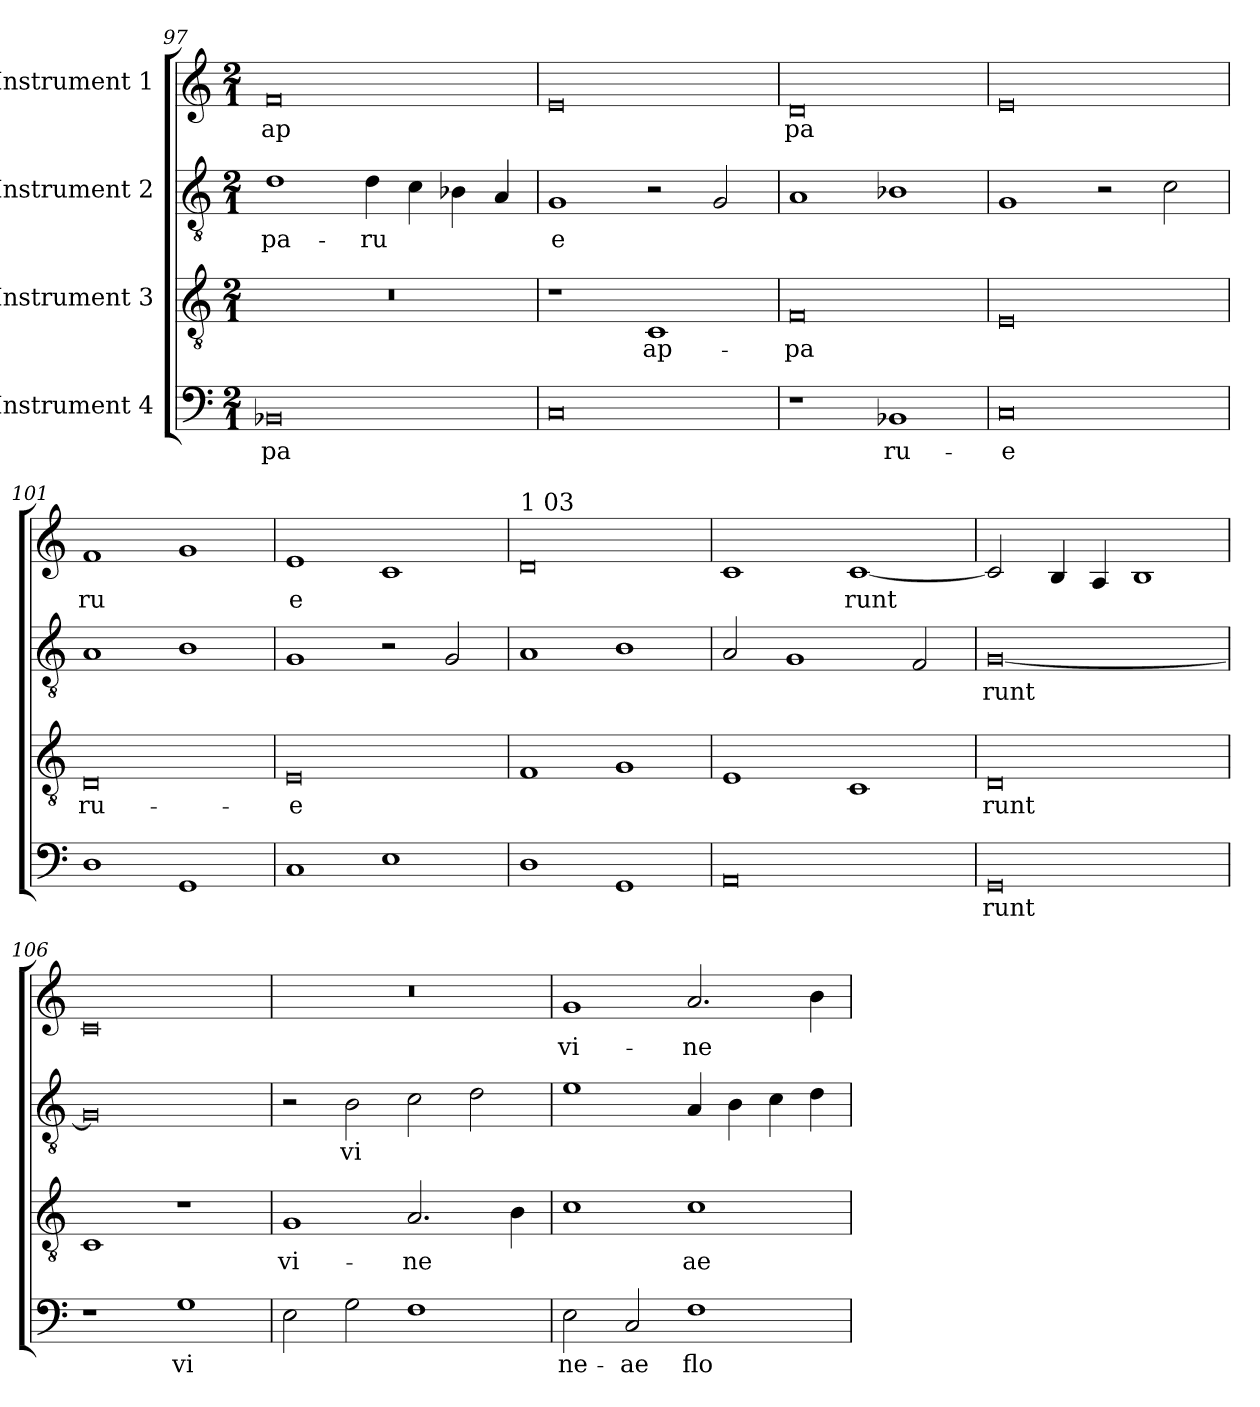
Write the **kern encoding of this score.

**kern	**text	**kern	**text	**kern	**text	**kern	**text
*part4	*part4	*part3	*part3	*part2	*part2	*part1	*part1
*staff4	*staff4	*staff3	*staff3	*staff2	*staff2	*staff1	*staff1
*I"Instrument 4	*	*I"Instrument 3	*	*I"Instrument 2	*	*I"Instrument 1	*
!!LO:PB:g=z
*clefF4	*	*clefGv2	*	*clefGv2	*	*clefG2	*
*k[]	*	*k[]	*	*k[]	*	*k[]	*
*C:	*	*C:	*	*C:	*	*C:	*
*M2/1	*	*M2/1	*	*M2/1	*	*M2/1	*
=97	=97	=97	=97	=97	=97	=97	=97
!	!LO:LY:b:cj	!	!	!	!LO:LY:b:cj	!	!LO:LY:b:cj
0BB-X	-pa-	0r	.	1d	-pa-	0f	-ap-
!	!	!	!	!	!LO:LY:b:cj	!	!
.	.	.	.	4d\	-ru-	.	.
!	!	!	!	!	!LO:LY:b:cj	!	!
.	.	.	.	4c\	--	.	.
!	!	!	!	!	!LO:LY:b:cj	!	!
.	.	.	.	4B-X\	--	.	.
!	!	!	!	!	!LO:LY:b:cj	!	!
.	.	.	.	4A/	--	.	.
=98	=98	=98	=98	=98	=98	=98	=98
!	!LO:LY:b:cj	!	!	!	!LO:LY:b:cj	!	!LO:LY:b:cj
0C	--	1r	.	1G	-e-	0e	--
!	!	!	!LO:LY:b:cj	!	!	!	!
.	.	1C	ap-	2r	.	.	.
!	!	!	!	!	!LO:LY:b:cj	!	!
.	.	.	.	2G/	--	.	.
=99	=99	=99	=99	=99	=99	=99	=99
!	!	!	!LO:LY:b:cj	!	!LO:LY:b:cj	!	!LO:LY:b:cj
1r	.	0F	-pa-	1A	--	0d	-pa-
!	!LO:LY:b:cj	!	!	!	!LO:LY:b:cj	!	!
1BB-X	-ru-	.	.	1B-X	--	.	.
=100	=100	=100	=100	=100	=100	=100	=100
!	!LO:LY:b:cj	!	!LO:LY:b:cj	!	!LO:LY:b:cj	!	!LO:LY:b:cj
0C	-e-	0E	--	1G	--	0e	--
.	.	.	.	2r	.	.	.
!	!	!	!	!	!LO:LY:b:cj	!	!
.	.	.	.	2c\	--	.	.
=101	=101	=101	=101	=101	=101	=101	=101
!	!LO:LY:b:cj	!	!LO:LY:b:cj	!	!LO:LY:b:cj	!	!LO:LY:b:cj
1D	--	0D	-ru-	1A	--	1f	-ru-
!	!LO:LY:b:cj	!	!	!	!LO:LY:b:cj	!	!LO:LY:b:cj
1GG	--	.	.	1B	--	1g	--
=102	=102	=102	=102	=102	=102	=102	=102
!	!LO:LY:b:cj	!	!LO:LY:b:cj	!	!LO:LY:b:cj	!	!LO:LY:b:cj
1C	--	0E	-e-	1G	--	1e	-e-
!	!LO:LY:b:cj	!	!	!	!	!	!LO:LY:b:cj
1E	--	.	.	2r	.	1c	--
!	!	!	!	!	!LO:LY:b:cj	!	!
.	.	.	.	2G/	--	.	.
!!LO:LB:g=z
=103	=103	=103	=103	=103	=103	=103	=103
!	!	!	!	!	!	!LO:TX:a:t=1 03	!
!	!LO:LY:b:cj	!	!LO:LY:b:cj	!	!LO:LY:b:cj	!	!LO:LY:b:cj
1D	--	1F	--	1A	--	0d	--
!	!LO:LY:b:cj	!	!LO:LY:b:cj	!	!LO:LY:b:cj	!	!
1GG	--	1G	--	1B	--	.	.
=104	=104	=104	=104	=104	=104	=104	=104
!	!LO:LY:b:cj	!	!LO:LY:b:cj	!	!LO:LY:b:cj	!	!LO:LY:b:cj
0AA	--	1E	--	2A/	--	1c	--
!	!	!	!	!	!LO:LY:b:cj	!	!
.	.	.	.	1G	--	.	.
!	!	!	!LO:LY:b:cj	!	!	!	!LO:LY:b:cj
.	.	1C	--	.	.	[<1c	-runt-
!	!	!	!	!	!LO:LY:b:cj	!	!
.	.	.	.	2F/	--	.	.
=105	=105	=105	=105	=105	=105	=105	=105
!	!LO:LY:b:cj	!	!LO:LY:b:cj	!	!LO:LY:b:cj	!	!LO:LY:b:cj
0GG	-runt	0D	-runt	[<0G	-runt	2c/]	--
!	!	!	!	!	!	!	!LO:LY:b:cj
.	.	.	.	.	.	4B/	--
!	!	!	!	!	!	!	!LO:LY:b:cj
.	.	.	.	.	.	4A/	--
!	!	!	!	!	!	!	!LO:LY:b:cj
.	.	.	.	.	.	1B	--
=106	=106	=106	=106	=106	=106	=106	=106
!	!	!	!LO:LY:b:cj	!	!LO:LY:b:cj	!	!LO:LY:b:cj
1r	.	1C	.	0G]	.	0c	--
!	!LO:LY:b:cj	!	!	!	!	!	!
1G	vi-	1r	.	.	.	.	.
=107	=107	=107	=107	=107	=107	=107	=107
!	!LO:LY:b:cj	!	!LO:LY:b:cj	!	!	!	!
2E\	--	1G	vi-	2r	.	0r	.
!	!LO:LY:b:cj	!	!	!	!LO:LY:b:cj	!	!
2G\	--	.	.	2B\	vi-	.	.
!	!LO:LY:b:cj	!	!LO:LY:b:cj	!	!LO:LY:b:cj	!	!
1F	--	2.A/	-ne-	2c\	--	.	.
!	!	!	!	!	!LO:LY:b:cj	!	!
.	.	.	.	2d\	--	.	.
!	!	!	!LO:LY:b:cj	!	!	!	!
.	.	4B\	--	.	.	.	.
=108	=108	=108	=108	=108	=108	=108	=108
!	!LO:LY:b:cj	!	!LO:LY:b:cj	!	!LO:LY:b:cj	!	!LO:LY:b:cj
2E\	-ne-	1c	--	1e	--	1g	-vi-
!	!LO:LY:b:cj	!	!	!	!	!	!
2C/	-ae	.	.	.	.	.	.
!	!LO:LY:b:cj	!	!LO:LY:b:cj	!	!LO:LY:b:cj	!	!LO:LY:b:cj
1F	flo-	1c	-ae	4A/	--	2.a/	-ne-
!	!	!	!	!	!LO:LY:b:cj	!	!
.	.	.	.	4B\	--	.	.
!	!	!	!	!	!LO:LY:b:cj	!	!
.	.	.	.	4c\	--	.	.
!	!	!	!	!	!LO:LY:b:cj	!	!LO:LY:b:cj
.	.	.	.	4d\	--	4b\	--
=	=	=	=	=	=	=	=
*-	*-	*-	*-	*-	*-	*-	*-
